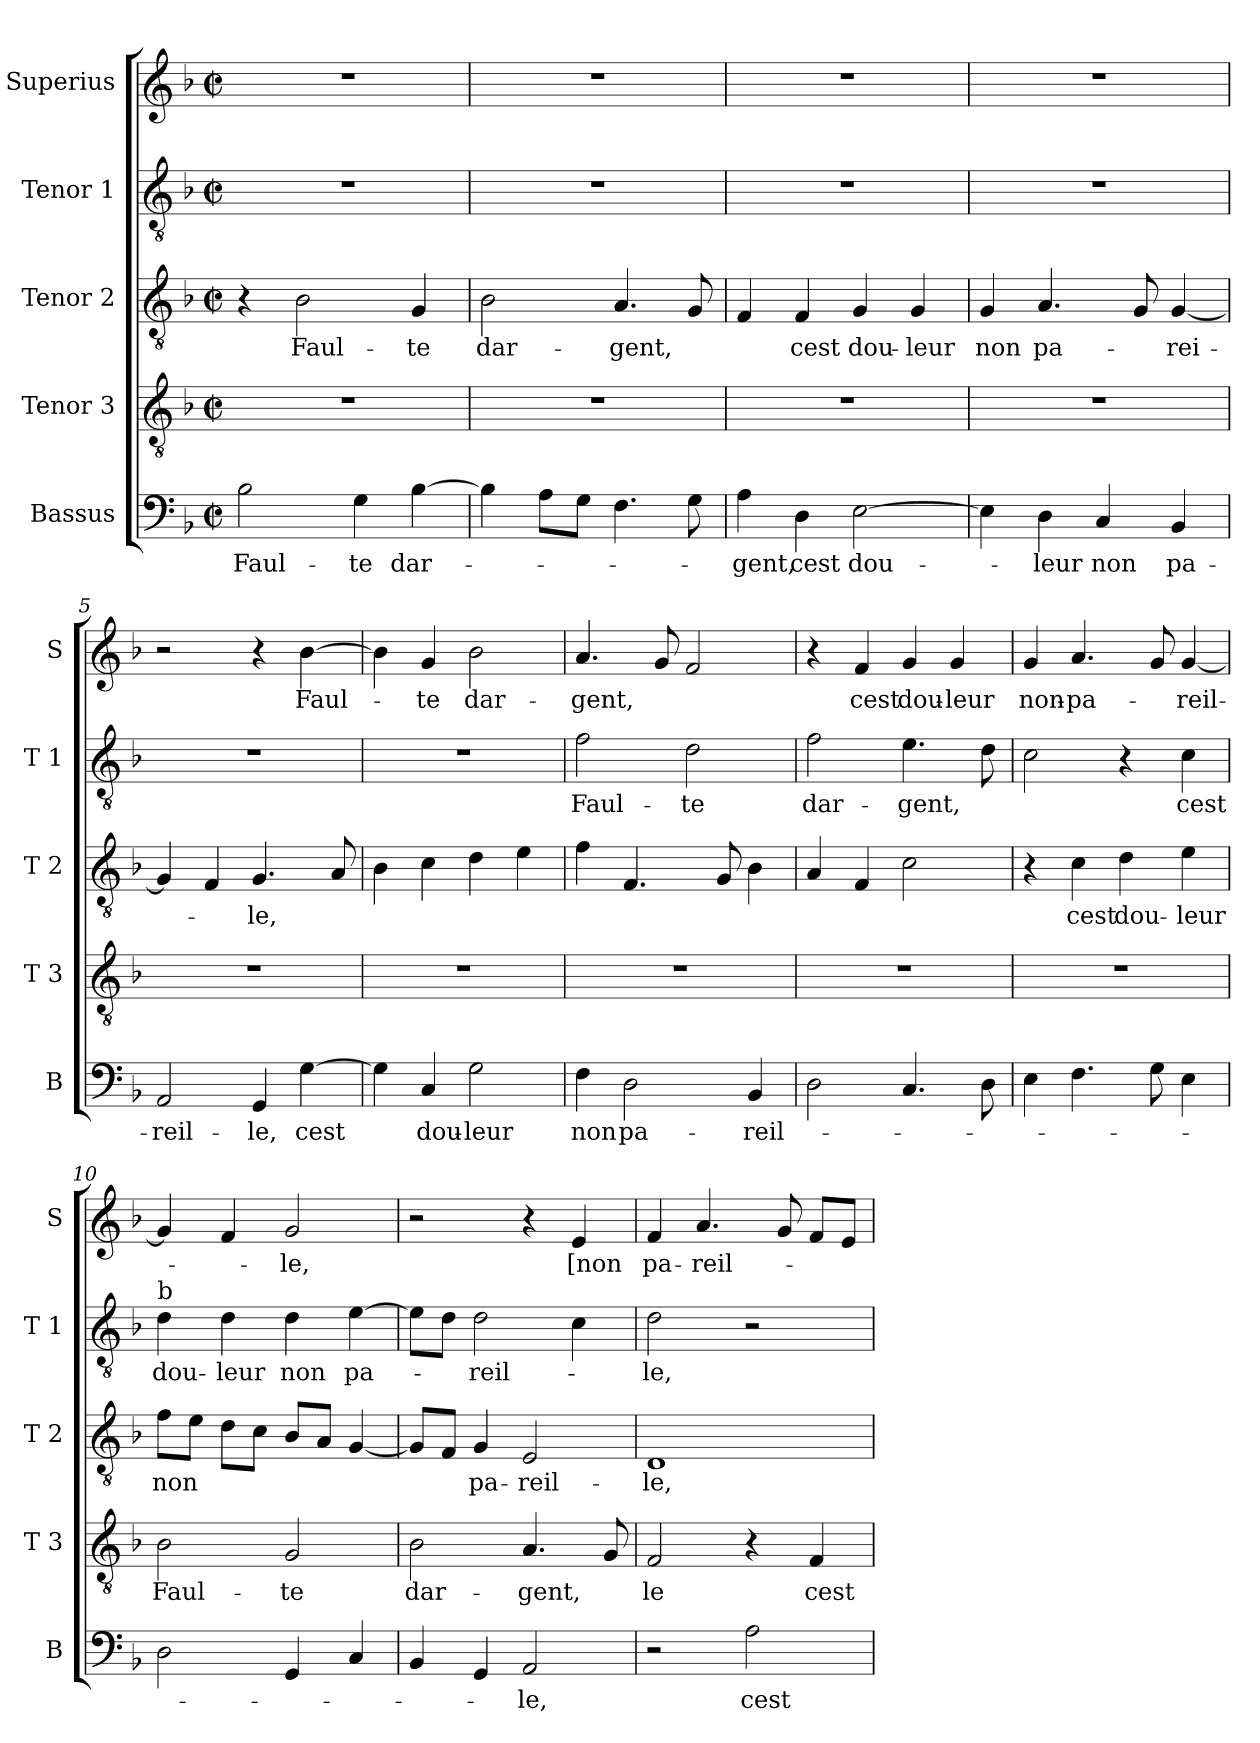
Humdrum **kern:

**kern	**text	**kern	**text	**kern	**text	**kern	**text	**kern	**text
*part5	*part5	*part4	*part4	*part3	*part3	*part2	*part2	*part1	*part1
*staff5	*staff5	*staff4	*staff4	*staff3	*staff3	*staff2	*staff2	*staff1	*staff1
*I"Bassus	*	*I"Tenor 3	*	*I"Tenor 2	*	*I"Tenor 1	*	*I"Superius	*
*I'B	*	*I'T 3	*	*I'T 2	*	*I'T 1	*	*I'S	*
*clefF4	*	*clefGv2	*	*clefGv2	*	*clefGv2	*	*clefG2	*
*k[b-]	*	*k[b-]	*	*k[b-]	*	*k[b-]	*	*k[b-]	*
*F:	*	*F:	*	*F:	*	*F:	*	*F:	*
*M2/2	*	*M2/2	*	*M2/2	*	*M2/2	*	*M2/2	*
*met(c|)	*	*met(c|)	*	*met(c|)	*	*met(c|)	*	*met(c|)	*
*MM120	*	*MM120	*	*MM120	*	*MM120	*	*MM120	*
=1	=1	=1	=1	=1	=1	=1	=1	=1	=1
!	!LO:LY:b	!	!	!	!	!	!	!	!
2B-\	Faul-	1r	.	4r	.	1r	.	1r	.
!	!	!	!	!	!LO:LY:b	!	!	!	!
.	.	.	.	2B-\	Faul-	.	.	.	.
!	!LO:LY:b	!	!	!	!	!	!	!	!
4G\	-te	.	.	.	.	.	.	.	.
!	!LO:LY:b	!	!	!	!LO:LY:b	!	!	!	!
[4B-\	dar-	.	.	4G/	-te	.	.	.	.
=2	=2	=2	=2	=2	=2	=2	=2	=2	=2
!	!	!	!	!	!LO:LY:b	!	!	!	!
4B-\]	.	1r	.	2B-\	dar-	1r	.	1r	.
8A\L	.	.	.	.	.	.	.	.	.
8G\J	.	.	.	.	.	.	.	.	.
!	!	!	!	!	!LO:LY:b	!	!	!	!
4.F\	.	.	.	4.A/	-gent,	.	.	.	.
8G\	.	.	.	8G/	.	.	.	.	.
=3	=3	=3	=3	=3	=3	=3	=3	=3	=3
!	!LO:LY:b	!	!	!	!	!	!	!	!
4A\	-gent,	1r	.	4F/	.	1r	.	1r	.
!	!LO:LY:b	!	!	!	!LO:LY:b	!	!	!	!
4D\	cest	.	.	4F/	cest	.	.	.	.
!	!LO:LY:b	!	!	!	!LO:LY:b	!	!	!	!
[2E\	dou-	.	.	4G/	dou-	.	.	.	.
!	!	!	!	!	!LO:LY:b	!	!	!	!
.	.	.	.	4G/	-leur	.	.	.	.
=4	=4	=4	=4	=4	=4	=4	=4	=4	=4
!	!	!	!	!	!LO:LY:b	!	!	!	!
4E\]	.	1r	.	4G/	non	1r	.	1r	.
!	!LO:LY:b	!	!	!	!LO:LY:b	!	!	!	!
4D\	-leur	.	.	4.A/	pa-	.	.	.	.
!	!LO:LY:b	!	!	!	!	!	!	!	!
4C/	non	.	.	.	.	.	.	.	.
.	.	.	.	8G/	.	.	.	.	.
!	!LO:LY:b	!	!	!	!LO:LY:b	!	!	!	!
4BB-/	pa-	.	.	[4G/	-rei-	.	.	.	.
=5	=5	=5	=5	=5	=5	=5	=5	=5	=5
!	!LO:LY:b	!	!	!	!	!	!	!	!
2AA/	-reil-	1r	.	4G/]	.	1r	.	2r	.
.	.	.	.	4F/	.	.	.	.	.
!	!LO:LY:b	!	!	!	!LO:LY:b	!	!	!	!
4GG/	-le,	.	.	4.G/	-le,	.	.	4r	.
!	!LO:LY:b	!	!	!	!	!	!	!	!LO:LY:b
[4G\	cest	.	.	.	.	.	.	[4b-\	Faul-
.	.	.	.	8A/	.	.	.	.	.
!!LO:LB:g=z
=6	=6	=6	=6	=6	=6	=6	=6	=6	=6
4G\]	.	1r	.	4B-\	.	1r	.	4b-\]	.
!	!LO:LY:b	!	!	!	!	!	!	!	!LO:LY:b
4C/	dou-	.	.	4c\	.	.	.	4g/	-te
!	!LO:LY:b	!	!	!	!	!	!	!	!LO:LY:b
2G\	-leur	.	.	4d\	.	.	.	2b-\	dar-
.	.	.	.	4e\	.	.	.	.	.
=7	=7	=7	=7	=7	=7	=7	=7	=7	=7
!	!LO:LY:b	!	!	!	!	!	!LO:LY:b	!	!LO:LY:b
4F\	non	1r	.	4f\	.	2f\	Faul-	4.a/	-gent,
!	!LO:LY:b	!	!	!	!	!	!	!	!
2D\	pa-	.	.	4.F/	.	.	.	.	.
.	.	.	.	.	.	.	.	8g/	.
!	!	!	!	!	!	!	!LO:LY:b	!	!
.	.	.	.	.	.	2d\	-te	2f/	.
.	.	.	.	8G/	.	.	.	.	.
!	!LO:LY:b	!	!	!	!	!	!	!	!
4BB-/	-reil-	.	.	4B-\	.	.	.	.	.
=8	=8	=8	=8	=8	=8	=8	=8	=8	=8
!	!	!	!	!	!	!	!LO:LY:b	!	!
2D\	.	1r	.	4A/	.	2f\	dar-	4r	.
!	!	!	!	!	!	!	!	!	!LO:LY:b
.	.	.	.	4F/	.	.	.	4f/	cest
!	!	!	!	!	!	!	!LO:LY:b	!	!LO:LY:b
4.C/	.	.	.	2c\	.	4.e\	-gent,	4g/	dou-
!	!	!	!	!	!	!	!	!	!LO:LY:b
.	.	.	.	.	.	.	.	4g/	-leur
8D\	.	.	.	.	.	8d\	.	.	.
=9	=9	=9	=9	=9	=9	=9	=9	=9	=9
!	!	!	!	!	!	!	!	!	!LO:LY:b
4E\	.	1r	.	4r	.	2c\	.	4g/	non-
!	!	!	!	!	!LO:LY:b	!	!	!	!LO:LY:b
4.F\	.	.	.	4c\	cest	.	.	4.a/	-pa-
!	!	!	!	!	!LO:LY:b	!	!	!	!
.	.	.	.	4d\	dou-	4r	.	.	.
8G\	.	.	.	.	.	.	.	8g/	.
!	!	!	!	!	!LO:LY:b	!	!LO:LY:b	!	!LO:LY:b
4E\	.	.	.	4e\	-leur	4c\	cest	[4g/	-reil-
=10	=10	=10	=10	=10	=10	=10	=10	=10	=10
!	!	!	!	!	!	!LO:TX:a:t=b	!	!	!
!	!	!	!LO:LY:b	!	!LO:LY:b	!	!LO:LY:b	!	!
2D\	.	2B-\	Faul-	8f\L	non	4d\	dou-	4g/]	.
.	.	.	.	8e\J	.	.	.	.	.
!	!	!	!	!	!	!	!LO:LY:b	!	!
.	.	.	.	8d\L	.	4d\	-leur	4f/	.
.	.	.	.	8c\J	.	.	.	.	.
!	!	!	!LO:LY:b	!	!	!	!LO:LY:b	!	!LO:LY:b
4GG/	.	2G/	-te	8B-/L	.	4d\	non	2g/	-le,
.	.	.	.	8A/J	.	.	.	.	.
!	!	!	!	!	!	!	!LO:LY:b	!	!
4C/	.	.	.	[4G/	.	[4e\	pa-	.	.
!!LO:PB:g=z
=11	=11	=11	=11	=11	=11	=11	=11	=11	=11
!	!	!	!LO:LY:b	!	!	!	!	!	!
4BB-/	.	2B-\	dar-	8G/L]	.	8e\L]	.	2r	.
.	.	.	.	8F/J	.	8d\J	.	.	.
!	!	!	!	!	!LO:LY:b	!	!LO:LY:b	!	!
4GG/	.	.	.	4G/	pa-	2d\	-reil-	.	.
!	!LO:LY:b	!	!LO:LY:b	!	!LO:LY:b	!	!	!	!
2AA/	-le,	4.A/	-gent,	2E/	-reil-	.	.	4r	.
!	!	!	!	!	!	!	!	!	!LO:LY:b
.	.	.	.	.	.	4c\	.	4e/	[non
.	.	8G/	.	.	.	.	.	.	.
!!LO:PB:g=z
=12	=12	=12	=12	=12	=12	=12	=12	=12	=12
!	!	!	!LO:LY:b	!	!LO:LY:b	!	!LO:LY:b	!	!LO:LY:b
2r	.	2F/	le	1D	-le,	2d\	-le,	4f/	pa-
!	!	!	!	!	!	!	!	!	!LO:LY:b
.	.	.	.	.	.	.	.	4.a/	-reil-
!	!LO:LY:b	!	!	!	!	!	!	!	!
2A\	cest	4r	.	.	.	2r	.	.	.
.	.	.	.	.	.	.	.	8g/	.
!	!	!	!LO:LY:b	!	!	!	!	!	!
.	.	4F/	cest	.	.	.	.	8f/L	.
.	.	.	.	.	.	.	.	8e/J	.
=	=	=	=	=	=	=	=	=	=
*-	*-	*-	*-	*-	*-	*-	*-	*-	*-
